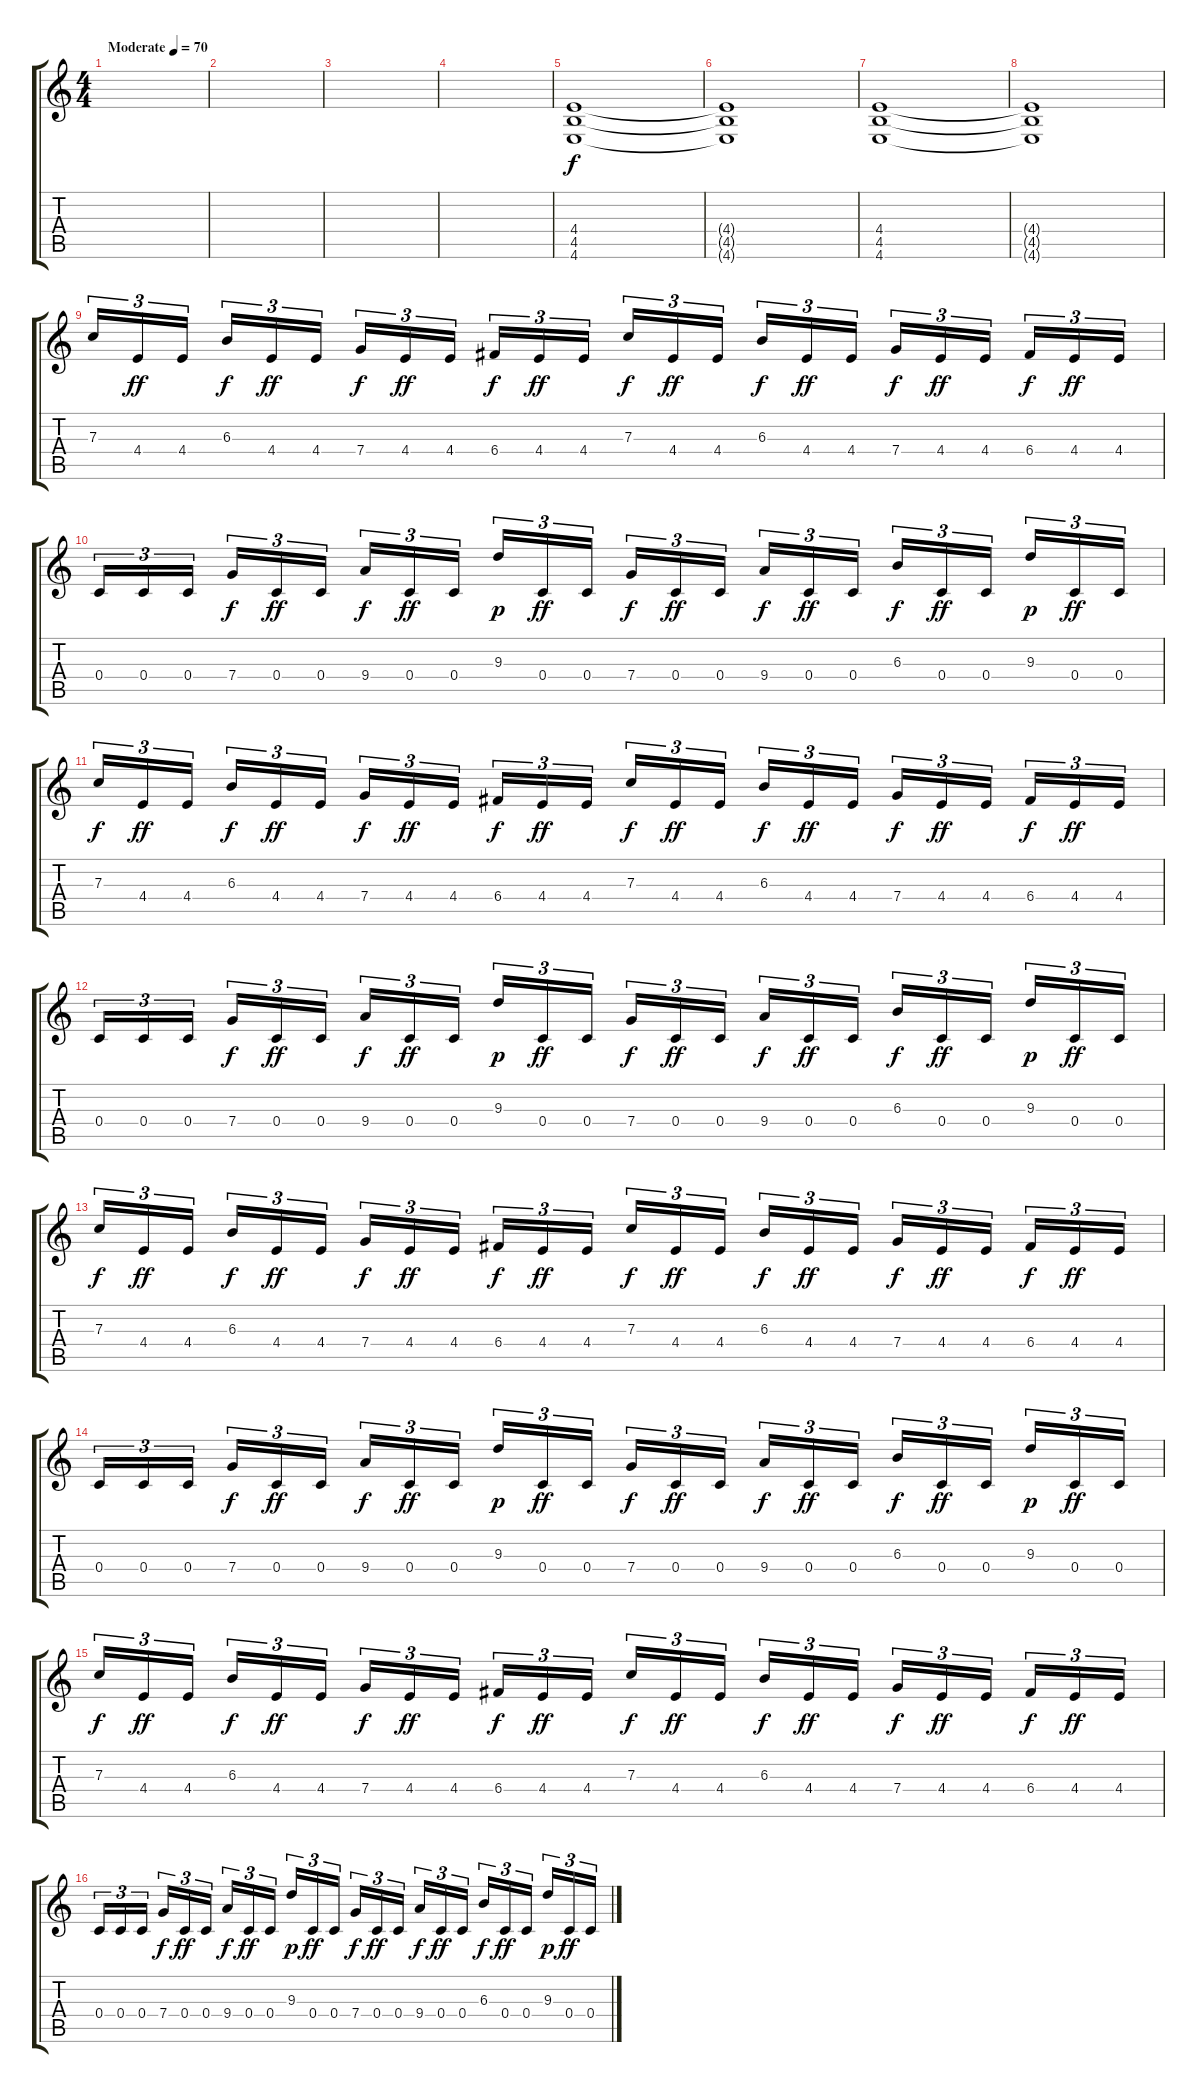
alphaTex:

\track "" {instrument distortionguitar}
\staff {score tabs}
\tuning (D4 A3 F3 C3 G2 C2) {hide}
\ts (4 4)
\tempo (70 "Moderate")
\clef g2
\ks c
|
|
|
|
(4.4 4.5 4.6).1 |
(4.4{t} 4.5{t} 4.6{t}).1 |
(4.4 4.5 4.6).1 |
(4.4{t} 4.5{t} 4.6{t}).1 |
7.3.16{tu (3 2)} 4.4.16{tu (3 2) dy ff} 4.4.16{tu (3 2) beam splitsecondary} 6.3.16{tu (3 2) dy f} 4.4.16{tu (3 2) dy ff} 4.4.16{tu (3 2)} 7.4.16{tu (3 2) dy f} 4.4.16{tu (3 2) dy ff} 4.4.16{tu (3 2) beam splitsecondary} 6.4.16{tu (3 2) dy f} 4.4.16{tu (3 2) dy ff} 4.4.16{tu (3 2)} 7.3.16{tu (3 2) dy f} 4.4.16{tu (3 2) dy ff} 4.4.16{tu (3 2) beam splitsecondary} 6.3.16{tu (3 2) dy f} 4.4.16{tu (3 2) dy ff} 4.4.16{tu (3 2)} 7.4.16{tu (3 2) dy f} 4.4.16{tu (3 2) dy ff} 4.4.16{tu (3 2) beam splitsecondary} 6.4.16{tu (3 2) dy f} 4.4.16{tu (3 2) dy ff} 4.4.16{tu (3 2)} |
0.4.16{tu (3 2)} 0.4.16{tu (3 2)} 0.4.16{tu (3 2) beam splitsecondary} 7.4.16{tu (3 2) dy f} 0.4.16{tu (3 2) dy ff} 0.4.16{tu (3 2)} 9.4.16{tu (3 2) dy f} 0.4.16{tu (3 2) dy ff} 0.4.16{tu (3 2) beam splitsecondary} 9.3.16{tu (3 2) dy p} 0.4.16{tu (3 2) dy ff} 0.4.16{tu (3 2)} 7.4.16{tu (3 2) dy f} 0.4.16{tu (3 2) dy ff} 0.4.16{tu (3 2) beam splitsecondary} 9.4.16{tu (3 2) dy f} 0.4.16{tu (3 2) dy ff} 0.4.16{tu (3 2)} 6.3.16{tu (3 2) dy f} 0.4.16{tu (3 2) dy ff} 0.4.16{tu (3 2) beam splitsecondary} 9.3.16{tu (3 2) dy p} 0.4.16{tu (3 2) dy ff} 0.4.16{tu (3 2)} |
7.3.16{tu (3 2) dy f} 4.4.16{tu (3 2) dy ff} 4.4.16{tu (3 2) beam splitsecondary} 6.3.16{tu (3 2) dy f} 4.4.16{tu (3 2) dy ff} 4.4.16{tu (3 2)} 7.4.16{tu (3 2) dy f} 4.4.16{tu (3 2) dy ff} 4.4.16{tu (3 2) beam splitsecondary} 6.4.16{tu (3 2) dy f} 4.4.16{tu (3 2) dy ff} 4.4.16{tu (3 2)} 7.3.16{tu (3 2) dy f} 4.4.16{tu (3 2) dy ff} 4.4.16{tu (3 2) beam splitsecondary} 6.3.16{tu (3 2) dy f} 4.4.16{tu (3 2) dy ff} 4.4.16{tu (3 2)} 7.4.16{tu (3 2) dy f} 4.4.16{tu (3 2) dy ff} 4.4.16{tu (3 2) beam splitsecondary} 6.4.16{tu (3 2) dy f} 4.4.16{tu (3 2) dy ff} 4.4.16{tu (3 2)} |
0.4.16{tu (3 2)} 0.4.16{tu (3 2)} 0.4.16{tu (3 2) beam splitsecondary} 7.4.16{tu (3 2) dy f} 0.4.16{tu (3 2) dy ff} 0.4.16{tu (3 2)} 9.4.16{tu (3 2) dy f} 0.4.16{tu (3 2) dy ff} 0.4.16{tu (3 2) beam splitsecondary} 9.3.16{tu (3 2) dy p} 0.4.16{tu (3 2) dy ff} 0.4.16{tu (3 2)} 7.4.16{tu (3 2) dy f} 0.4.16{tu (3 2) dy ff} 0.4.16{tu (3 2) beam splitsecondary} 9.4.16{tu (3 2) dy f} 0.4.16{tu (3 2) dy ff} 0.4.16{tu (3 2)} 6.3.16{tu (3 2) dy f} 0.4.16{tu (3 2) dy ff} 0.4.16{tu (3 2) beam splitsecondary} 9.3.16{tu (3 2) dy p} 0.4.16{tu (3 2) dy ff} 0.4.16{tu (3 2)} |
7.3.16{tu (3 2) dy f} 4.4.16{tu (3 2) dy ff} 4.4.16{tu (3 2) beam splitsecondary} 6.3.16{tu (3 2) dy f} 4.4.16{tu (3 2) dy ff} 4.4.16{tu (3 2)} 7.4.16{tu (3 2) dy f} 4.4.16{tu (3 2) dy ff} 4.4.16{tu (3 2) beam splitsecondary} 6.4.16{tu (3 2) dy f} 4.4.16{tu (3 2) dy ff} 4.4.16{tu (3 2)} 7.3.16{tu (3 2) dy f} 4.4.16{tu (3 2) dy ff} 4.4.16{tu (3 2) beam splitsecondary} 6.3.16{tu (3 2) dy f} 4.4.16{tu (3 2) dy ff} 4.4.16{tu (3 2)} 7.4.16{tu (3 2) dy f} 4.4.16{tu (3 2) dy ff} 4.4.16{tu (3 2) beam splitsecondary} 6.4.16{tu (3 2) dy f} 4.4.16{tu (3 2) dy ff} 4.4.16{tu (3 2)} |
0.4.16{tu (3 2)} 0.4.16{tu (3 2)} 0.4.16{tu (3 2) beam splitsecondary} 7.4.16{tu (3 2) dy f} 0.4.16{tu (3 2) dy ff} 0.4.16{tu (3 2)} 9.4.16{tu (3 2) dy f} 0.4.16{tu (3 2) dy ff} 0.4.16{tu (3 2) beam splitsecondary} 9.3.16{tu (3 2) dy p} 0.4.16{tu (3 2) dy ff} 0.4.16{tu (3 2)} 7.4.16{tu (3 2) dy f} 0.4.16{tu (3 2) dy ff} 0.4.16{tu (3 2) beam splitsecondary} 9.4.16{tu (3 2) dy f} 0.4.16{tu (3 2) dy ff} 0.4.16{tu (3 2)} 6.3.16{tu (3 2) dy f} 0.4.16{tu (3 2) dy ff} 0.4.16{tu (3 2) beam splitsecondary} 9.3.16{tu (3 2) dy p} 0.4.16{tu (3 2) dy ff} 0.4.16{tu (3 2)} |
7.3.16{tu (3 2) dy f} 4.4.16{tu (3 2) dy ff} 4.4.16{tu (3 2) beam splitsecondary} 6.3.16{tu (3 2) dy f} 4.4.16{tu (3 2) dy ff} 4.4.16{tu (3 2)} 7.4.16{tu (3 2) dy f} 4.4.16{tu (3 2) dy ff} 4.4.16{tu (3 2) beam splitsecondary} 6.4.16{tu (3 2) dy f} 4.4.16{tu (3 2) dy ff} 4.4.16{tu (3 2)} 7.3.16{tu (3 2) dy f} 4.4.16{tu (3 2) dy ff} 4.4.16{tu (3 2) beam splitsecondary} 6.3.16{tu (3 2) dy f} 4.4.16{tu (3 2) dy ff} 4.4.16{tu (3 2)} 7.4.16{tu (3 2) dy f} 4.4.16{tu (3 2) dy ff} 4.4.16{tu (3 2) beam splitsecondary} 6.4.16{tu (3 2) dy f} 4.4.16{tu (3 2) dy ff} 4.4.16{tu (3 2)} |
0.4.16{tu (3 2)} 0.4.16{tu (3 2)} 0.4.16{tu (3 2) beam splitsecondary} 7.4.16{tu (3 2) dy f} 0.4.16{tu (3 2) dy ff} 0.4.16{tu (3 2)} 9.4.16{tu (3 2) dy f} 0.4.16{tu (3 2) dy ff} 0.4.16{tu (3 2) beam splitsecondary} 9.3.16{tu (3 2) dy p} 0.4.16{tu (3 2) dy ff} 0.4.16{tu (3 2)} 7.4.16{tu (3 2) dy f} 0.4.16{tu (3 2) dy ff} 0.4.16{tu (3 2) beam splitsecondary} 9.4.16{tu (3 2) dy f} 0.4.16{tu (3 2) dy ff} 0.4.16{tu (3 2)} 6.3.16{tu (3 2) dy f} 0.4.16{tu (3 2) dy ff} 0.4.16{tu (3 2) beam splitsecondary} 9.3.16{tu (3 2) dy p} 0.4.16{tu (3 2) dy ff} 0.4.16{tu (3 2)}
